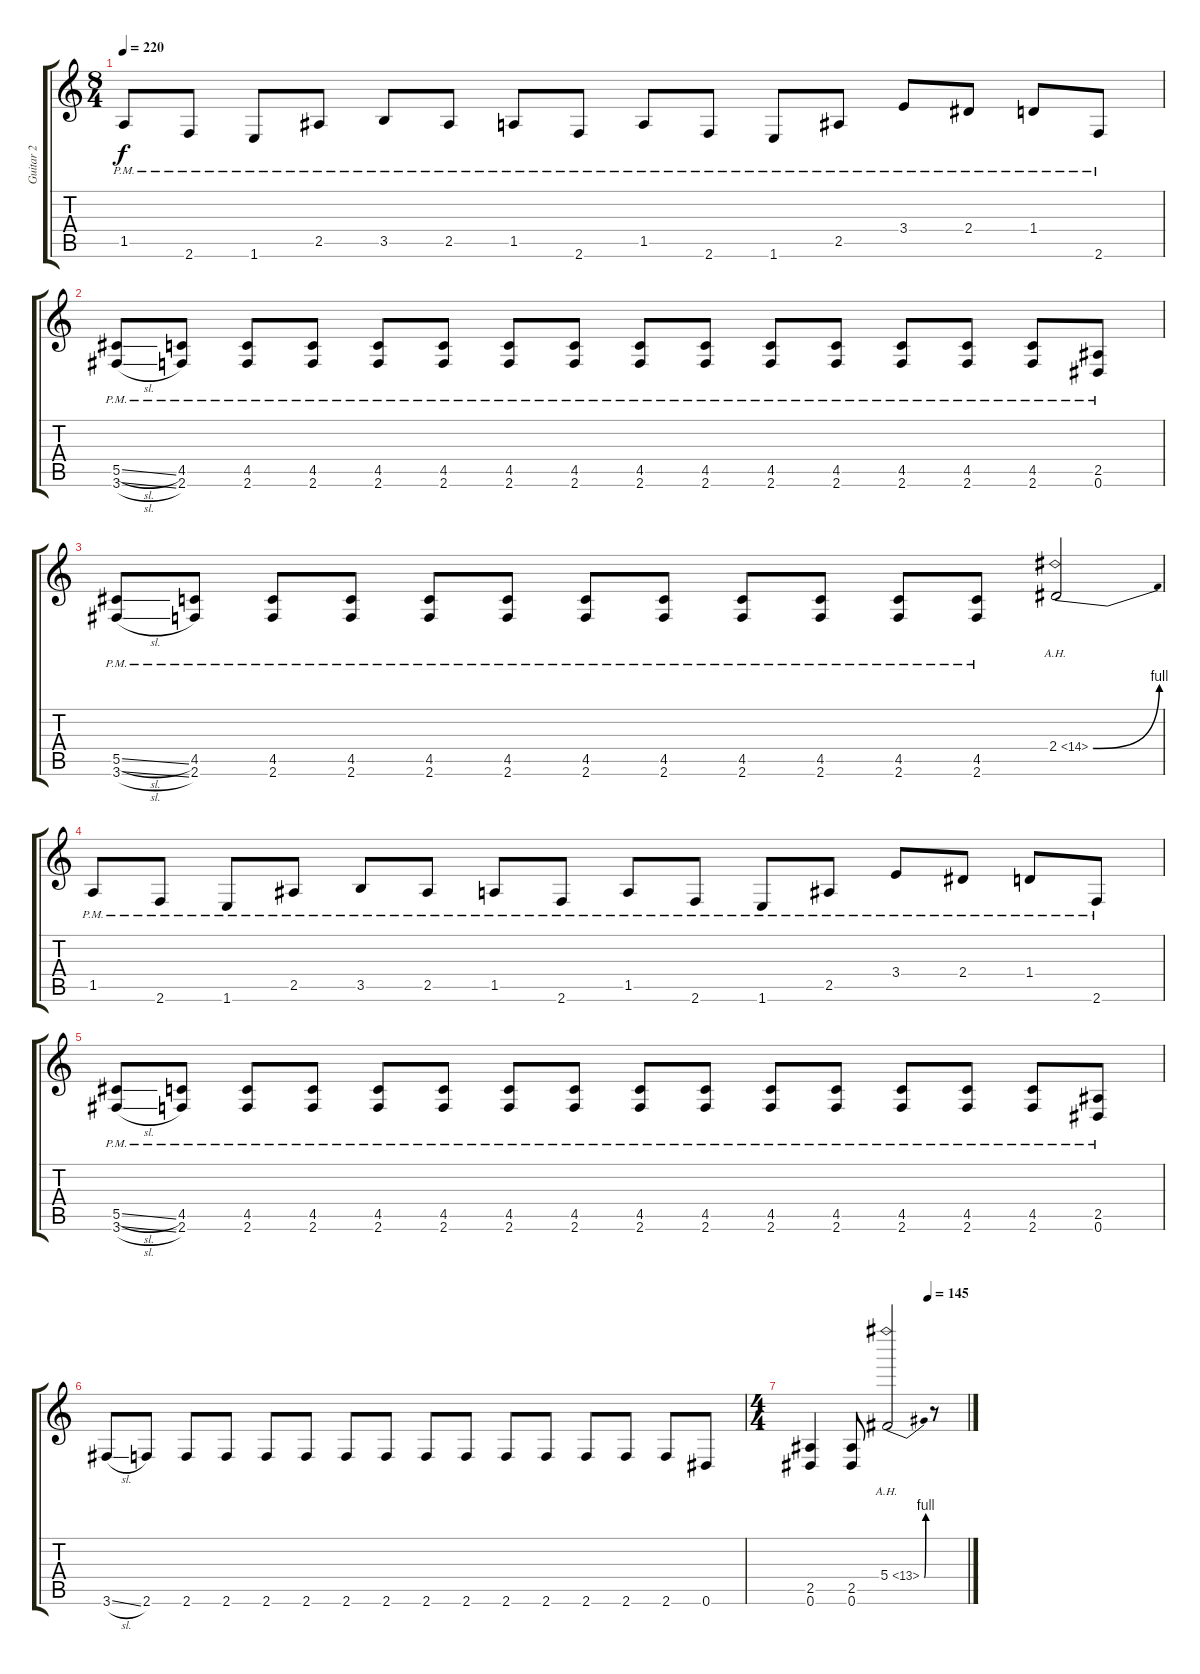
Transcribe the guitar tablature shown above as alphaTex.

\track ("Guitar 2" "Guitar 2") {instrument distortionguitar}
\staff {score tabs}
\tuning (Eb4 Bb3 Gb3 Db3 Ab2 Eb2) {hide}
\ts (8 4)
\tempo 220
\clef g2
\ks c
1.5{pm}.8{dy f} 2.6{pm}.8 1.6{pm}.8 2.5{pm}.8 3.5{pm}.8 2.5{pm}.8 1.5{pm}.8 2.6{pm}.8 1.5{pm}.8 2.6{pm}.8 1.6{pm}.8 2.5{pm}.8 3.4{pm}.8 2.4{pm}.8 1.4{pm}.8 2.6{pm}.8 |
(5.5{sl pm} 3.6{sl pm}).8 (4.5{pm} 2.6{pm}).8 (4.5{pm} 2.6{pm}).8 (4.5{pm} 2.6{pm}).8 (4.5{pm} 2.6{pm}).8 (4.5{pm} 2.6{pm}).8 (4.5{pm} 2.6{pm}).8 (4.5{pm} 2.6{pm}).8 (4.5{pm} 2.6{pm}).8 (4.5{pm} 2.6{pm}).8 (4.5{pm} 2.6{pm}).8 (4.5{pm} 2.6{pm}).8 (4.5{pm} 2.6{pm}).8 (4.5{pm} 2.6{pm}).8 (4.5{pm} 2.6{pm}).8 (2.5{pm} 0.6{pm}).8 |
(5.5{sl pm} 3.6{sl pm}).8 (4.5{pm} 2.6{pm}).8 (4.5{pm} 2.6{pm}).8 (4.5{pm} 2.6{pm}).8 (4.5{pm} 2.6{pm}).8 (4.5{pm} 2.6{pm}).8 (4.5{pm} 2.6{pm}).8 (4.5{pm} 2.6{pm}).8 (4.5{pm} 2.6{pm}).8 (4.5{pm} 2.6{pm}).8 (4.5{pm} 2.6{pm}).8 (4.5{pm} 2.6{pm}).8 2.4{be (bend 0 0 60 4) ah 12}.2 |
1.5{pm}.8 2.6{pm}.8 1.6{pm}.8 2.5{pm}.8 3.5{pm}.8 2.5{pm}.8 1.5{pm}.8 2.6{pm}.8 1.5{pm}.8 2.6{pm}.8 1.6{pm}.8 2.5{pm}.8 3.4{pm}.8 2.4{pm}.8 1.4{pm}.8 2.6{pm}.8 |
(5.5{sl pm} 3.6{sl pm}).8 (4.5{pm} 2.6{pm}).8 (4.5{pm} 2.6{pm}).8 (4.5{pm} 2.6{pm}).8 (4.5{pm} 2.6{pm}).8 (4.5{pm} 2.6{pm}).8 (4.5{pm} 2.6{pm}).8 (4.5{pm} 2.6{pm}).8 (4.5{pm} 2.6{pm}).8 (4.5{pm} 2.6{pm}).8 (4.5{pm} 2.6{pm}).8 (4.5{pm} 2.6{pm}).8 (4.5{pm} 2.6{pm}).8 (4.5{pm} 2.6{pm}).8 (4.5{pm} 2.6{pm}).8 (2.5{pm} 0.6{pm}).8 |
3.6{sl}.8 2.6.8 2.6.8 2.6.8 2.6.8 2.6.8 2.6.8 2.6.8 2.6.8 2.6.8 2.6.8 2.6.8 2.6.8 2.6.8 2.6.8 0.6.8 |
\ts (4 4)
\tempo (145 0.75)
(2.5 0.6).4 (2.5 0.6).8 5.4{be (bend 0 0 60 4) ah 8}.2 r.8
